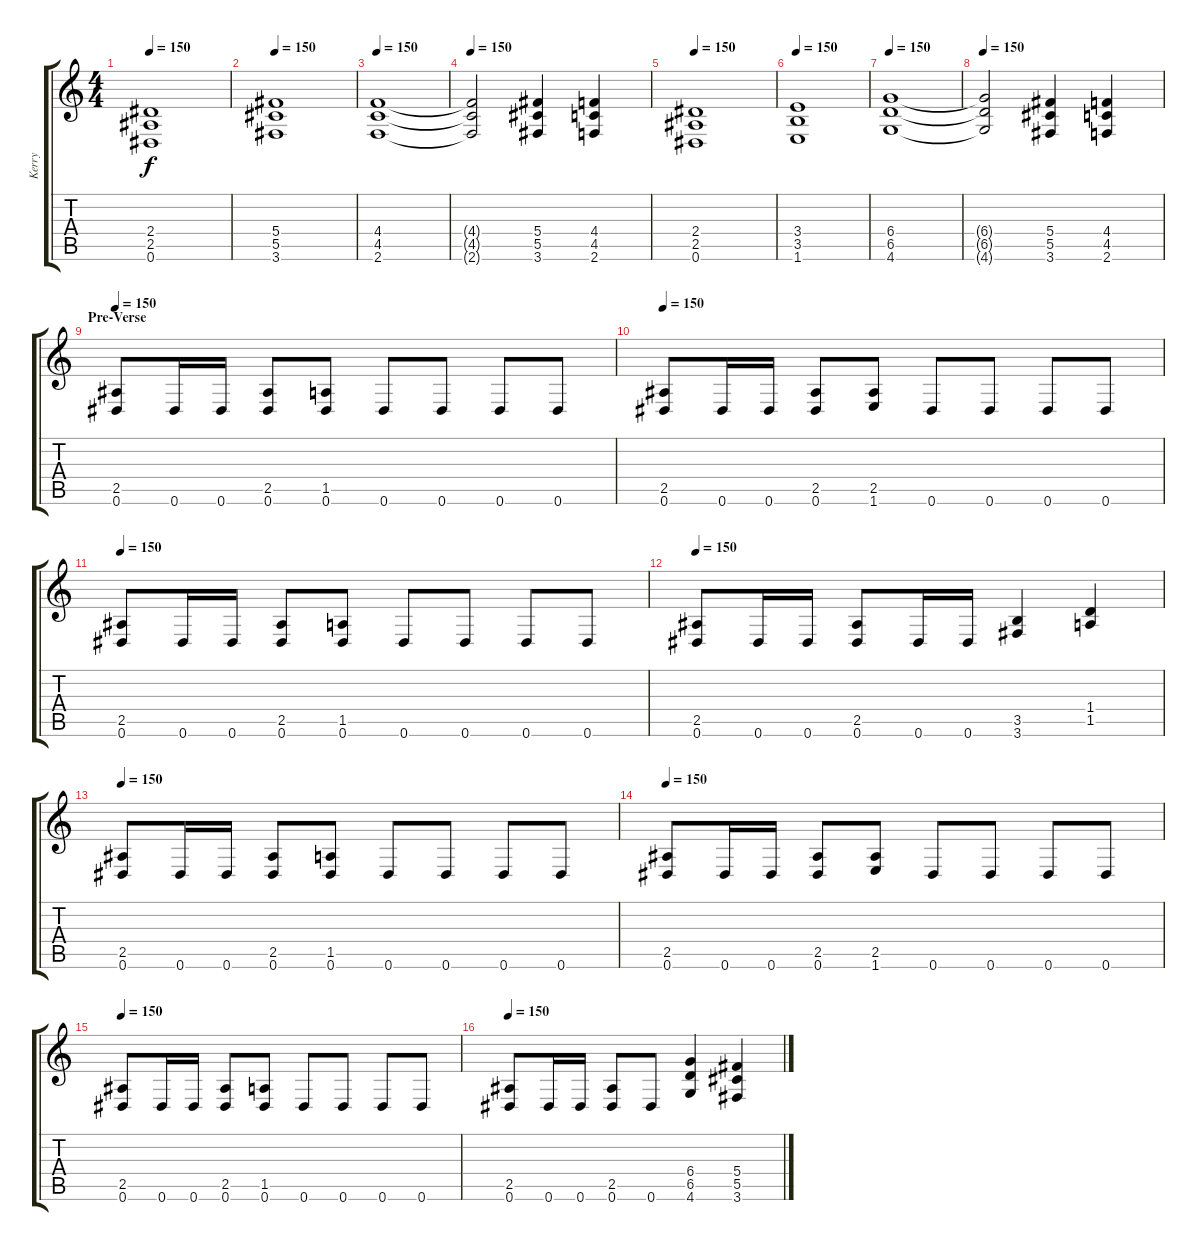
\track ("Kerry" "Kerry") {instrument distortionguitar}
\staff {score tabs}
\tuning (Eb4 Bb3 Gb3 Db3 Ab2 Eb2) {hide}
\ts (4 4)
\tempo 150
\clef g2
\ks c
(2.4 2.5 0.6).1{dy f} |
\tempo 150
(5.4 5.5 3.6).1 |
\tempo 150
(4.4 4.5 2.6).1 |
\tempo 150
(4.4{t} 4.5{t} 2.6{t}).2 (5.4 5.5 3.6).4 (4.4 4.5 2.6).4 |
\tempo 150
(2.4 2.5 0.6).1 |
\tempo 150
(3.4 3.5 1.6).1 |
\tempo 150
(6.4 6.5 4.6).1 |
\tempo 150
(6.4{t} 6.5{t} 4.6{t}).2 (5.4 5.5 3.6).4 (4.4 4.5 2.6).4 |
\section ("" "Pre-Verse")
\tempo 150
(2.5 0.6).8 0.6.16 0.6.16 (2.5 0.6).8 (1.5 0.6).8 0.6.8 0.6.8 0.6.8 0.6.8 |
\tempo 150
(2.5 0.6).8 0.6.16 0.6.16 (2.5 0.6).8 (2.5 1.6).8 0.6.8 0.6.8 0.6.8 0.6.8 |
\tempo 150
(2.5 0.6).8 0.6.16 0.6.16 (2.5 0.6).8 (1.5 0.6).8 0.6.8 0.6.8 0.6.8 0.6.8 |
\tempo 150
(2.5 0.6).8 0.6.16 0.6.16 (2.5 0.6).8 0.6.16 0.6.16 (3.5 3.6).4 (1.4 1.5).4 |
\tempo 150
(2.5 0.6).8 0.6.16 0.6.16 (2.5 0.6).8 (1.5 0.6).8 0.6.8 0.6.8 0.6.8 0.6.8 |
\tempo 150
(2.5 0.6).8 0.6.16 0.6.16 (2.5 0.6).8 (2.5 1.6).8 0.6.8 0.6.8 0.6.8 0.6.8 |
\tempo 150
(2.5 0.6).8 0.6.16 0.6.16 (2.5 0.6).8 (1.5 0.6).8 0.6.8 0.6.8 0.6.8 0.6.8 |
\tempo 150
(2.5 0.6).8 0.6.16 0.6.16 (2.5 0.6).8 0.6.8 (6.4 6.5 4.6).4 (5.4 5.5 3.6).4
